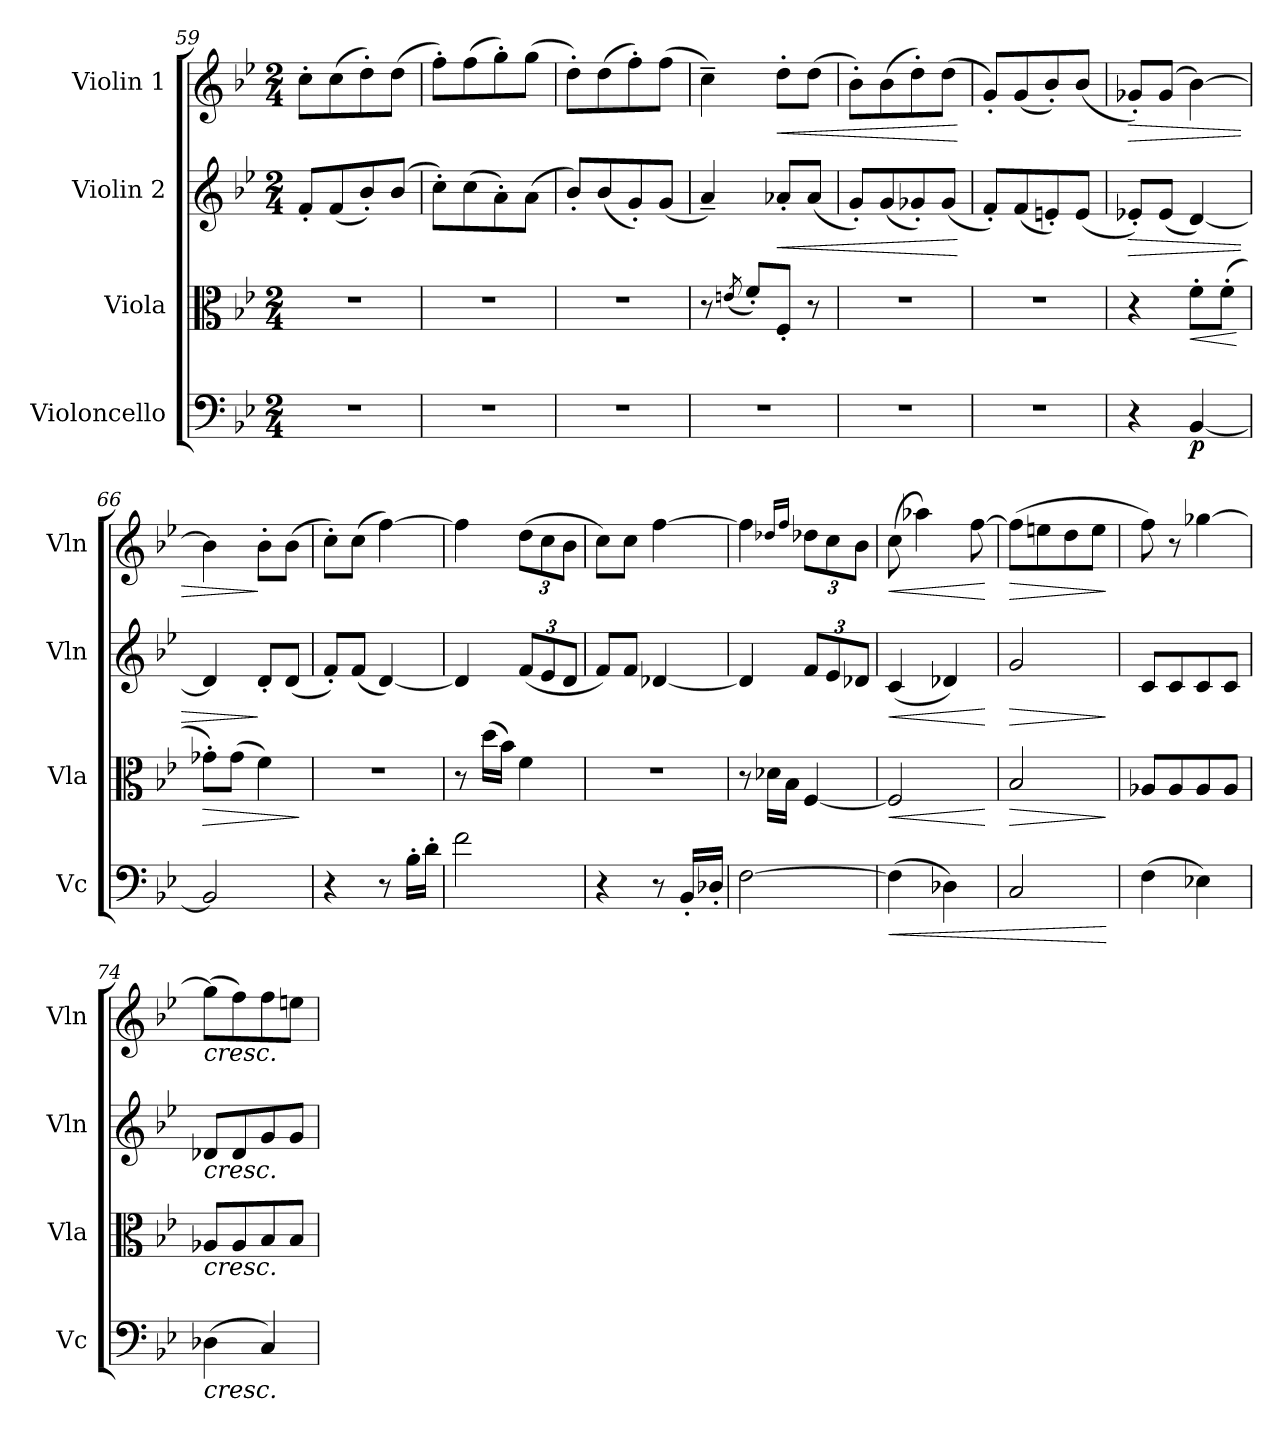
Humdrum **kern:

**kern	**dynam	**kern	**dynam	**kern	**dynam	**kern	**dynam
*part4	*part4	*part3	*part3	*part2	*part2	*part1	*part1
*staff4	*staff4	*staff3	*staff3	*staff2	*staff2	*staff1	*staff1
*I"Violoncello	*	*I"Viola	*	*I"Violin 2	*	*I"Violin 1	*
*I'Vc	*	*I'Vla	*	*I'Vln	*	*I'Vln	*
*clefF4	*	*clefC3	*	*clefG2	*	*clefG2	*
*k[b-e-]	*	*k[b-e-]	*	*k[b-e-]	*	*k[b-e-]	*
*M2/4	*	*M2/4	*	*M2/4	*	*M2/4	*
=59	=59	=59	=59	=59	=59	=59	=59
2r	.	2r	.	8f'/L	.	8cc'\L	.
.	.	.	.	(8f/	.	(8cc\	.
.	.	.	.	8b-'/)	.	8dd'\)	.
.	.	.	.	(8b-/J	.	(8dd\J	.
=60	=60	=60	=60	=60	=60	=60	=60
2r	.	2r	.	8cc'\L)	.	8ff'\L)	.
.	.	.	.	(8cc\	.	(8ff\	.
.	.	.	.	8a'\)	.	8gg'\)	.
.	.	.	.	(8a\J	.	(8gg\J	.
=61	=61	=61	=61	=61	=61	=61	=61
2r	.	2r	.	8b-'/L)	.	8dd'\L)	.
.	.	.	.	(8b-/	.	(8dd\	.
.	.	.	.	8g'/)	.	8ff'\)	.
.	.	.	.	(8g/J	.	(8ff\J	.
=62	=62	=62	=62	=62	=62	=62	=62
2r	.	8r	.	4a~/)	.	4cc~\)	.
.	.	(8qen/	.	.	.	.	.
.	.	8f'/L)	.	.	.	.	.
!	!	!	!	!	!LO:HP:b	!	!LO:HP:b
.	.	8F'/J	.	8a-X'/L	<	8dd'\L	<
.	.	8r	.	(8a-/J	.	(8dd\J	.
=63	=63	=63	=63	=63	=63	=63	=63
2r	.	2r	.	8g'/L)	.	8b-'\L)	.
.	.	.	.	(8g/	.	(8b-\	.
.	.	.	.	8g-X'/)	.	8dd'\)	.
.	.	.	.	(8g-/J	.	(8dd\J	.
.	.	.	.	.	[	.	[
=64	=64	=64	=64	=64	=64	=64	=64
2r	.	2r	.	8f'/L)	.	8g'/L)	.
.	.	.	.	(8f/	.	(8g/	.
.	.	.	.	8en'/)	.	8b-'/)	.
.	.	.	.	(8e/J	.	(8b-/J	.
=65	=65	=65	=65	=65	=65	=65	=65
!	!	!	!	!	!LO:HP:b	!	!LO:HP:b
4r	.	4r	.	8e-X'/L)	>	8g-X'/L)	>
.	.	.	.	(8e-/J	.	(8g-/J	.
!	!LO:DY:b	!	!LO:HP:b	!	!	!	!
[<4BB-/	p	8f'\L	<	[4d/)	.	[4b-\)	.
.	.	(8f'\J	.	.	.	.	.
.	.	.	[	.	.	.	.
=66	=66	=66	=66	=66	=66	=66	=66
!	!	!	!LO:HP:b	!	!	!	!
2BB-/]	.	8g-X'\L)	>	4d/]	.	4b-\]	.
.	.	(8g-\J	.	.	.	.	.
.	.	4f\)	.	8d'/L	]	8b-'\L	]
.	.	.	.	(8d/J	.	(8b-\J	.
.	.	.	]	.	.	.	.
!!LO:PB:g=z
=67	=67	=67	=67	=67	=67	=67	=67
4r	.	2r	.	8f'/L)	.	8cc'\L)	.
.	.	.	.	(<8f/J	.	(8cc\J	.
8r	.	.	.	[4d/)	.	[>4ff\)	.
16B-'\LL	.	.	.	.	.	.	.
16d'\JJ	.	.	.	.	.	.	.
=68	=68	=68	=68	=68	=68	=68	=68
2f\	.	8r	.	4d/]	.	4ff\]	.
.	.	(16dd\LL	.	.	.	.	.
.	.	16b-\JJ)	.	.	.	.	.
*	*	*	*	*Xbrackettup	*	*Xbrackettup	*
.	.	4f\	.	(12f/L	.	(12dd\L	.
.	.	.	.	12e-/	.	12cc\	.
.	.	.	.	12d/J	.	12b-\J	.
!!LO:LB:g=z
=69	=69	=69	=69	=69	=69	=69	=69
4r	.	2r	.	8f/L)	.	8cc\L)	.
.	.	.	.	8f/J	.	8cc\J	.
8r	.	.	.	[4d-X/	.	[>4ff\	.
16BB-'/LL	.	.	.	.	.	.	.
16D-X'/JJ	.	.	.	.	.	.	.
=70	=70	=70	=70	=70	=70	=70	=70
[>2F\	.	8r	.	4d-/]	.	4ff\]	.
.	.	16d-X\LL	.	.	.	.	.
.	.	16B-\JJ	.	.	.	.	.
.	.	.	.	.	.	16qdd-X/LL	.
.	.	.	.	.	.	16qff/JJ	.
.	.	[<4F/	.	12f/L	.	12dd-\L	.
.	.	.	.	12e-/	.	12cc\	.
.	.	.	.	12d-X/J	.	12b-\J	.
=71	=71	=71	=71	=71	=71	=71	=71
!	!LO:HP:b	!	!LO:HP:b	!	!LO:HP:b	!	!LO:HP:b
(4F\]	<	2F/]	<	(4c/	<	(8cc\	<
.	.	.	.	.	.	4aa-X\)	.
4D-X\)	.	.	.	4d-X/)	.	.	.
.	.	.	.	.	.	[>8ff\	.
.	.	.	[	.	[	.	[
=72	=72	=72	=72	=72	=72	=72	=72
!	!	!	!LO:HP:b	!	!LO:HP:b	!	!LO:HP:b
2C/	.	2B-/	>	2g/	>	(8ff\L]	>
.	.	.	.	.	.	8een\	.
.	.	.	.	.	.	8dd\	.
.	.	.	.	.	.	8ee\J	.
.	[	.	]	.	]	.	]
=73	=73	=73	=73	=73	=73	=73	=73
(4F\	.	8A-X/L	.	8c/L	.	8ff\)	.
.	.	8A-/	.	8c/	.	8r	.
4E-X\)	.	8A-/	.	8c/	.	[>4gg-X\	.
.	.	8A-/J	.	8c/J	.	.	.
=74	=74	=74	=74	=74	=74	=74	=74
!	!	!	!	!	!	!LO:TX:b:i:t=cresc.	!
!	!	!	!	!LO:TX:b:i:t=cresc.	!	!	!
!	!	!LO:TX:b:i:t=cresc.	!	!	!	!	!
!LO:TX:b:i:t=cresc.	!	!	!	!	!	!	!
(4D-X\	.	8A-X/L	.	8d-X/L	.	(8gg-\L]	.
.	.	8A-/	.	8d-/	.	8ff\)	.
4C/)	.	8B-/	.	8g/	.	8ff\	.
.	.	8B-/J	.	8g/J	.	8een\J	.
=	=	=	=	=	=	=	=
*-	*-	*-	*-	*-	*-	*-	*-
